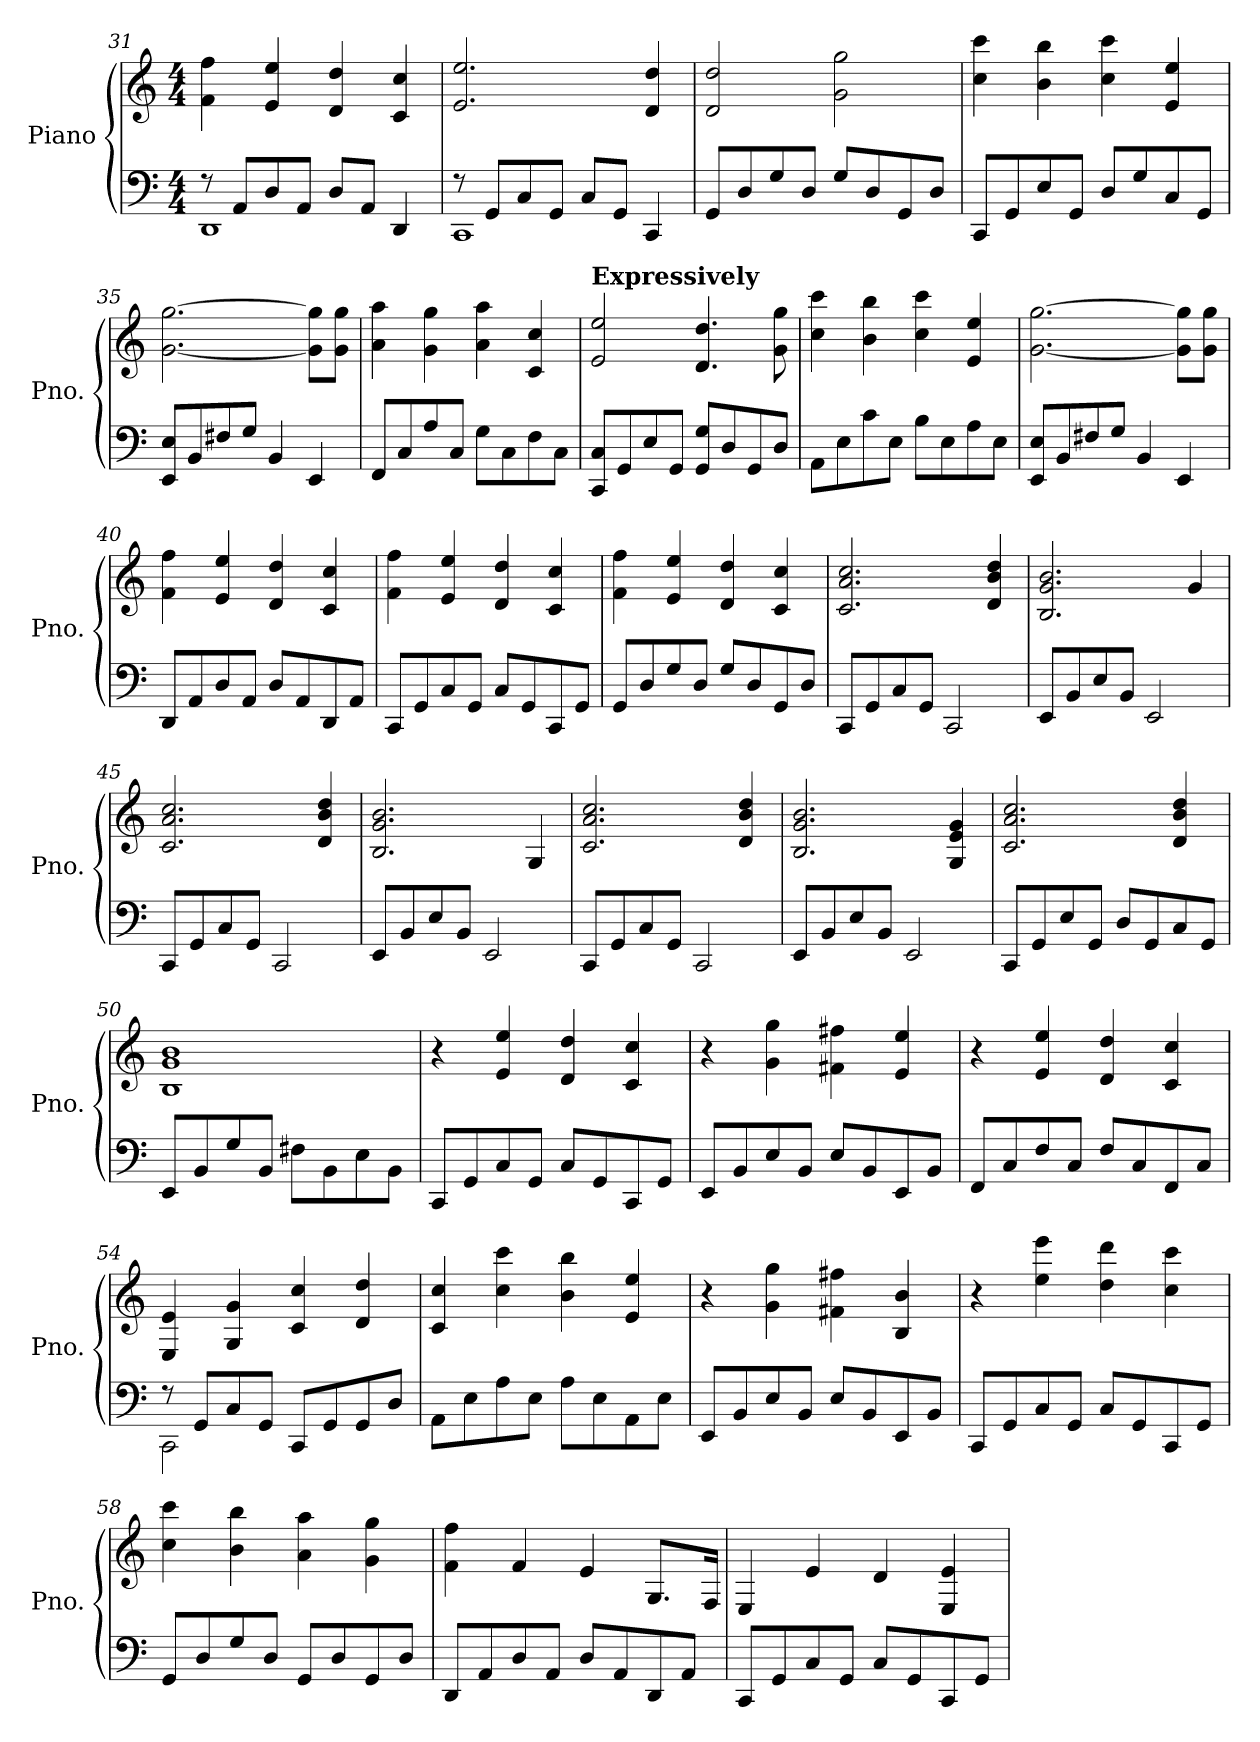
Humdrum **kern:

**kern	**kern
*part1	*part1
*staff2	*staff1
*I"Piano	*
*I'Pno.	*
!!LO:PB:g=z
*clefF4	*clefG2
*k[]	*k[]
*M4/4	*M4/4
=31	=31
*^	*
8r	1DD	4f\ 4ff\
8AA/L	.	.
8D/	.	4e/ 4ee/
8AA/J	.	.
8D/L	.	4d/ 4dd/
8AA/J	.	.
4DD/	.	4c/ 4cc/
=32	=32	=32
8r	1CC	2.e/ 2.ee/
8GG/L	.	.
8C/	.	.
8GG/J	.	.
8C/L	.	.
8GG/J	.	.
4CC/	.	4d/ 4dd/
*v	*v	*
=33	=33
8GG/L	2d/ 2dd/
8D/	.
8G/	.
8D/J	.
8G/L	2g\ 2gg\
8D/	.
8GG/	.
8D/J	.
=34	=34
8CC/L	4cc\ 4ccc\
8GG/	.
8E/	4b\ 4bb\
8GG/J	.
8D/L	4cc\ 4ccc\
8G/	.
8C/	4e/ 4ee/
8GG/J	.
=35	=35
8EE/ 8E/L	[2.g\ [2.gg\
8BB/	.
8F#X/	.
8G/J	.
4BB/	.
4EE/	8g\] 8gg\]L
.	8g\ 8gg\J
=36	=36
8FF/L	4a\ 4aa\
8C/	.
8A/	4g\ 4gg\
8C/J	.
8G\L	4a\ 4aa\
8C\	.
8F\	4c/ 4cc/
8C\J	.
!!LO:LB:g=z
=37	=37
!	!LO:TX:a:B:t=Expressively
8CC/ 8C/L	2e/ 2ee/
8GG/	.
8E/	.
8GG/J	.
8GG/ 8G/L	4.d/ 4.dd/
8D/	.
8GG/	.
8D/J	8g\ 8gg\
=38	=38
8AA\L	4cc\ 4ccc\
8E\	.
8c\	4b\ 4bb\
8E\J	.
8B\L	4cc\ 4ccc\
8E\	.
8A\	4e/ 4ee/
8E\J	.
=39	=39
8EE/ 8E/L	[2.g\ [2.gg\
8BB/	.
8F#X/	.
8G/J	.
4BB/	.
4EE/	8g\] 8gg\]L
.	8g\ 8gg\J
=40	=40
8DD/L	4f\ 4ff\
8AA/	.
8D/	4e/ 4ee/
8AA/J	.
8D/L	4d/ 4dd/
8AA/	.
8DD/	4c/ 4cc/
8AA/J	.
=41	=41
8CC/L	4f\ 4ff\
8GG/	.
8C/	4e/ 4ee/
8GG/J	.
8C/L	4d/ 4dd/
8GG/	.
8CC/	4c/ 4cc/
8GG/J	.
=42	=42
8GG/L	4f\ 4ff\
8D/	.
8G/	4e/ 4ee/
8D/J	.
8G/L	4d/ 4dd/
8D/	.
8GG/	4c/ 4cc/
8D/J	.
!!LO:LB:g=z
=43	=43
8CC/L	2.c/ 2.a/ 2.cc/
8GG/	.
8C/	.
8GG/J	.
2CC/	.
.	4d/ 4b/ 4dd/
=44	=44
8EE/L	2.B/ 2.g/ 2.b/
8BB/	.
8E/	.
8BB/J	.
2EE/	.
.	4g/
=45	=45
8CC/L	2.c/ 2.a/ 2.cc/
8GG/	.
8C/	.
8GG/J	.
2CC/	.
.	4d/ 4b/ 4dd/
=46	=46
8EE/L	2.B/ 2.g/ 2.b/
8BB/	.
8E/	.
8BB/J	.
2EE/	.
.	4G/
=47	=47
8CC/L	2.c/ 2.a/ 2.cc/
8GG/	.
8C/	.
8GG/J	.
2CC/	.
.	4d/ 4b/ 4dd/
=48	=48
8EE/L	2.B/ 2.g/ 2.b/
8BB/	.
8E/	.
8BB/J	.
2EE/	.
.	4G/ 4e/ 4g/
=49	=49
8CC/L	2.c/ 2.a/ 2.cc/
8GG/	.
8E/	.
8GG/J	.
8D/L	.
8GG/	.
8C/	4d/ 4b/ 4dd/
8GG/J	.
!!LO:LB:g=z
=50	=50
8EE/L	1B 1g 1b
8BB/	.
8G/	.
8BB/J	.
8F#X\L	.
8BB\	.
8E\	.
8BB\J	.
=51	=51
8CC/L	4r
8GG/	.
8C/	4e/ 4ee/
8GG/J	.
8C/L	4d/ 4dd/
8GG/	.
8CC/	4c/ 4cc/
8GG/J	.
=52	=52
8EE/L	4r
8BB/	.
8E/	4g\ 4gg\
8BB/J	.
8E/L	4f#X\ 4ff#X\
8BB/	.
8EE/	4e/ 4ee/
8BB/J	.
=53	=53
8FF/L	4r
8C/	.
8F/	4e/ 4ee/
8C/J	.
8F/L	4d/ 4dd/
8C/	.
8FF/	4c/ 4cc/
8C/J	.
=54	=54
*^	*
8r	2CC\	4E/ 4e/
8GG/L	.	.
8C/	.	4G/ 4g/
8GG/J	.	.
8CC/L	2ryy	4c/ 4cc/
8GG/	.	.
8GG/	.	4d/ 4dd/
8D/J	.	.
*v	*v	*
!!LO:LB:g=z
=55	=55
8AA\L	4c/ 4cc/
8E\	.
8A\	4cc\ 4ccc\
8E\J	.
8A\L	4b\ 4bb\
8E\	.
8AA\	4e/ 4ee/
8E\J	.
=56	=56
8EE/L	4r
8BB/	.
8E/	4g\ 4gg\
8BB/J	.
8E/L	4f#X\ 4ff#X\
8BB/	.
8EE/	4B/ 4b/
8BB/J	.
=57	=57
8CC/L	4r
8GG/	.
8C/	4ee\ 4eee\
8GG/J	.
8C/L	4dd\ 4ddd\
8GG/	.
8CC/	4cc\ 4ccc\
8GG/J	.
=58	=58
8GG/L	4cc\ 4ccc\
8D/	.
8G/	4b\ 4bb\
8D/J	.
8GG/L	4a\ 4aa\
8D/	.
8GG/	4g\ 4gg\
8D/J	.
=59	=59
8DD/L	4f\ 4ff\
8AA/	.
8D/	4f/
8AA/J	.
8D/L	4e/
8AA/	.
8DD/	8.G/L
8AA/J	.
.	16F/Jk
!!LO:PB:g=z
=60	=60
8CC/L	4E/
8GG/	.
8C/	4e/
8GG/J	.
8C/L	4d/
8GG/	.
8CC/	4E/ 4e/
8GG/J	.
=	=
*-	*-
